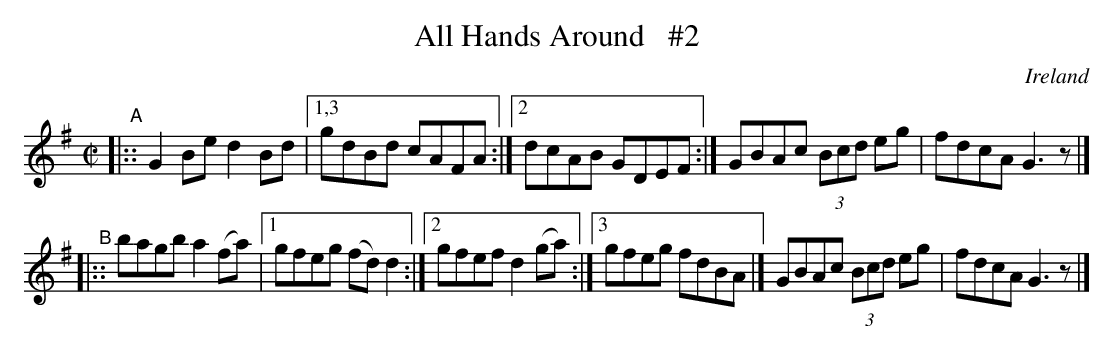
X:1
T: All Hands Around   #2
O: Ireland
M: C|
L: 1/8
K: G
"^A"|:: G2Be d2Bd |[1,3 gdBd cAFA :|[2 dcAB GDEF :| GBAc (3Bcd eg | fdcA G3 z |]
"^B"|:: bagb a2(fa) |[1 gfeg (fd)d2 :|[2 gfef d2(ga) :|[3 gfeg fdBA |] GBAc (3Bcd eg | fdcA G3 z |]
